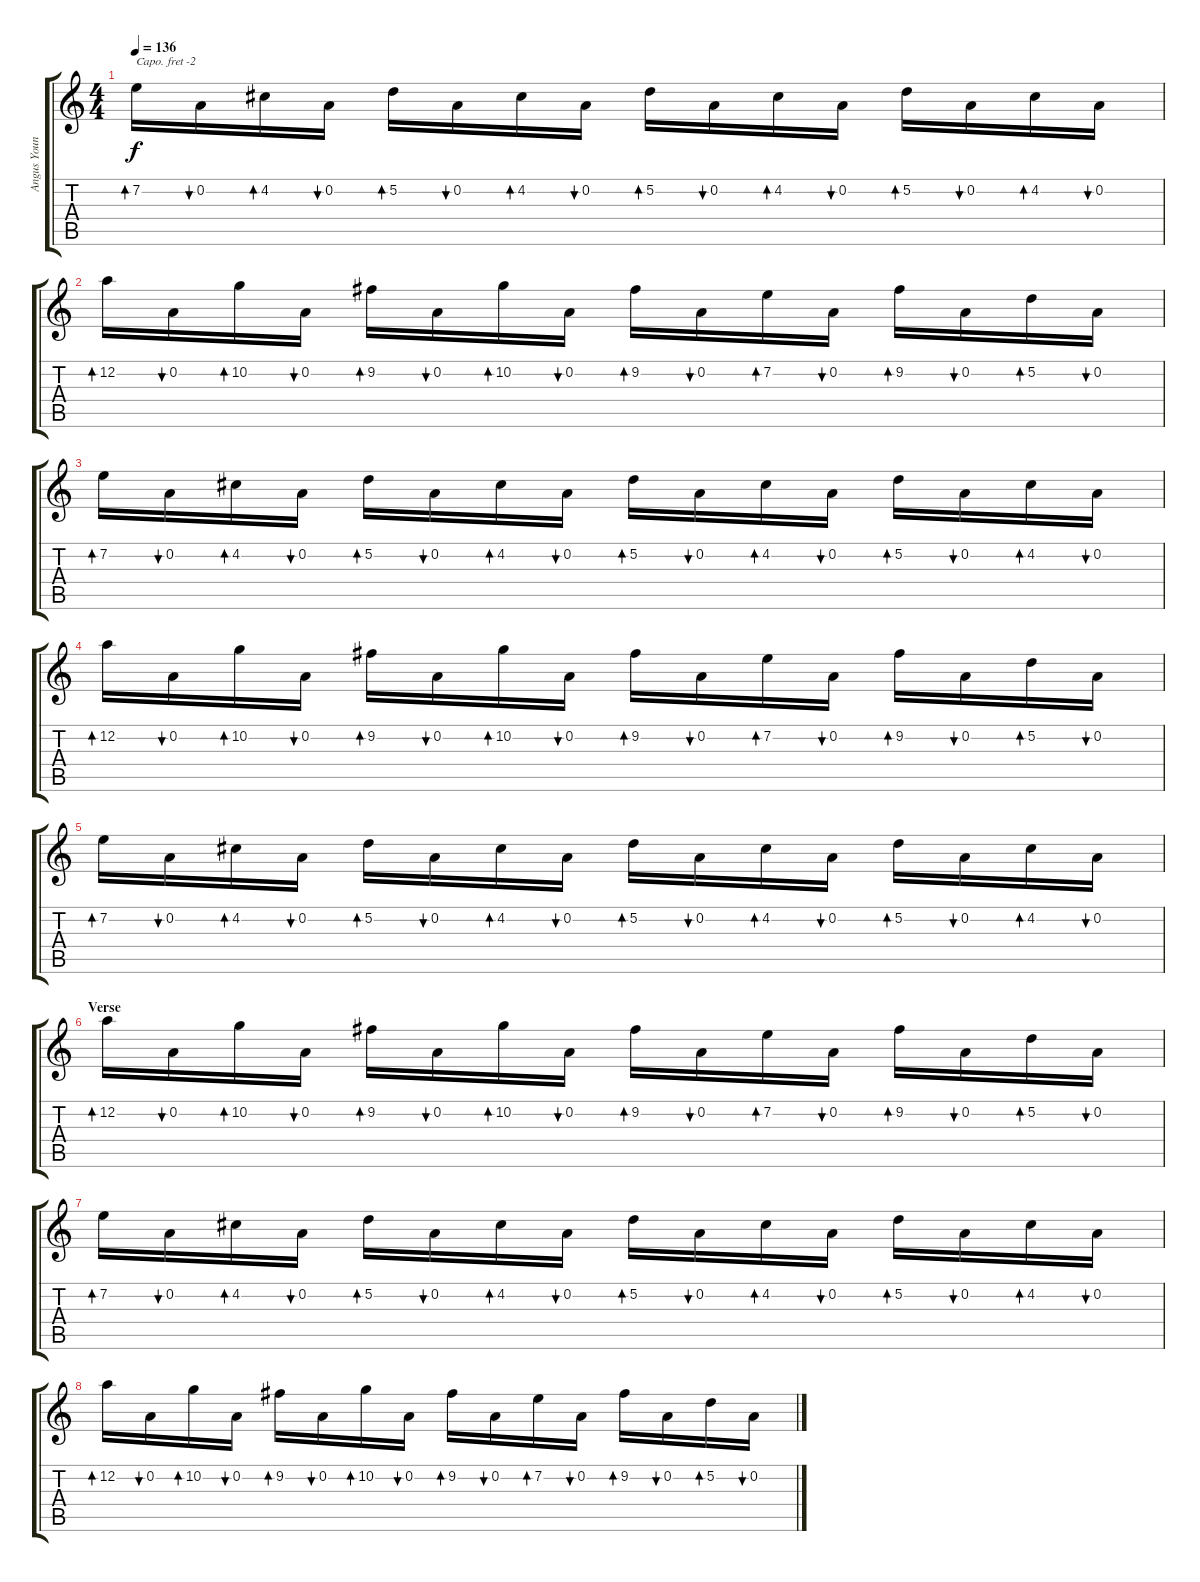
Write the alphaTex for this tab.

\track ("Angus Young - Lead Guitar" "Angus Youn") {instrument distortionguitar}
\staff {score tabs}
\capo -2
\tuning (E4 B3 G3 D3 A2 E2) {hide}
\ts (4 4)
\tempo 136
\clef g2
\ks c
7.2.16{bd 120 dy f} 0.2.16{bu 120} 4.2.16{bd 120} 0.2.16{bu 120} 5.2.16{bd 120} 0.2.16{bu 120} 4.2.16{bd 120} 0.2.16{bu 120} 5.2.16{bd 120} 0.2.16{bu 120} 4.2.16{bd 120} 0.2.16{bu 120} 5.2.16{bd 120} 0.2.16{bu 120} 4.2.16{bd 120} 0.2.16{bu 120} |
12.2.16{bd 120} 0.2.16{bu 120} 10.2.16{bd 120} 0.2.16{bu 120} 9.2.16{bd 120} 0.2.16{bu 120} 10.2.16{bd 120} 0.2.16{bu 120} 9.2.16{bd 120} 0.2.16{bu 120} 7.2.16{bd 120} 0.2.16{bu 120} 9.2.16{bd 120} 0.2.16{bu 120} 5.2.16{bd 120} 0.2.16{bu 120} |
7.2.16{bd 120} 0.2.16{bu 120} 4.2.16{bd 120} 0.2.16{bu 120} 5.2.16{bd 120} 0.2.16{bu 120} 4.2.16{bd 120} 0.2.16{bu 120} 5.2.16{bd 120} 0.2.16{bu 120} 4.2.16{bd 120} 0.2.16{bu 120} 5.2.16{bd 120} 0.2.16{bu 120} 4.2.16{bd 120} 0.2.16{bu 120} |
12.2.16{bd 120} 0.2.16{bu 120} 10.2.16{bd 120} 0.2.16{bu 120} 9.2.16{bd 120} 0.2.16{bu 120} 10.2.16{bd 120} 0.2.16{bu 120} 9.2.16{bd 120} 0.2.16{bu 120} 7.2.16{bd 120} 0.2.16{bu 120} 9.2.16{bd 120} 0.2.16{bu 120} 5.2.16{bd 120} 0.2.16{bu 120} |
7.2.16{bd 120} 0.2.16{bu 120} 4.2.16{bd 120} 0.2.16{bu 120} 5.2.16{bd 120} 0.2.16{bu 120} 4.2.16{bd 120} 0.2.16{bu 120} 5.2.16{bd 120} 0.2.16{bu 120} 4.2.16{bd 120} 0.2.16{bu 120} 5.2.16{bd 120} 0.2.16{bu 120} 4.2.16{bd 120} 0.2.16{bu 120} |
\section ("" "Verse")
12.2.16{bd 120} 0.2.16{bu 120} 10.2.16{bd 120} 0.2.16{bu 120} 9.2.16{bd 120} 0.2.16{bu 120} 10.2.16{bd 120} 0.2.16{bu 120} 9.2.16{bd 120} 0.2.16{bu 120} 7.2.16{bd 120} 0.2.16{bu 120} 9.2.16{bd 120} 0.2.16{bu 120} 5.2.16{bd 120} 0.2.16{bu 120} |
7.2.16{bd 120} 0.2.16{bu 120} 4.2.16{bd 120} 0.2.16{bu 120} 5.2.16{bd 120} 0.2.16{bu 120} 4.2.16{bd 120} 0.2.16{bu 120} 5.2.16{bd 120} 0.2.16{bu 120} 4.2.16{bd 120} 0.2.16{bu 120} 5.2.16{bd 120} 0.2.16{bu 120} 4.2.16{bd 120} 0.2.16{bu 120} |
12.2.16{bd 120} 0.2.16{bu 120} 10.2.16{bd 120} 0.2.16{bu 120} 9.2.16{bd 120} 0.2.16{bu 120} 10.2.16{bd 120} 0.2.16{bu 120} 9.2.16{bd 120} 0.2.16{bu 120} 7.2.16{bd 120} 0.2.16{bu 120} 9.2.16{bd 120} 0.2.16{bu 120} 5.2.16{bd 120} 0.2.16{bu 120}
